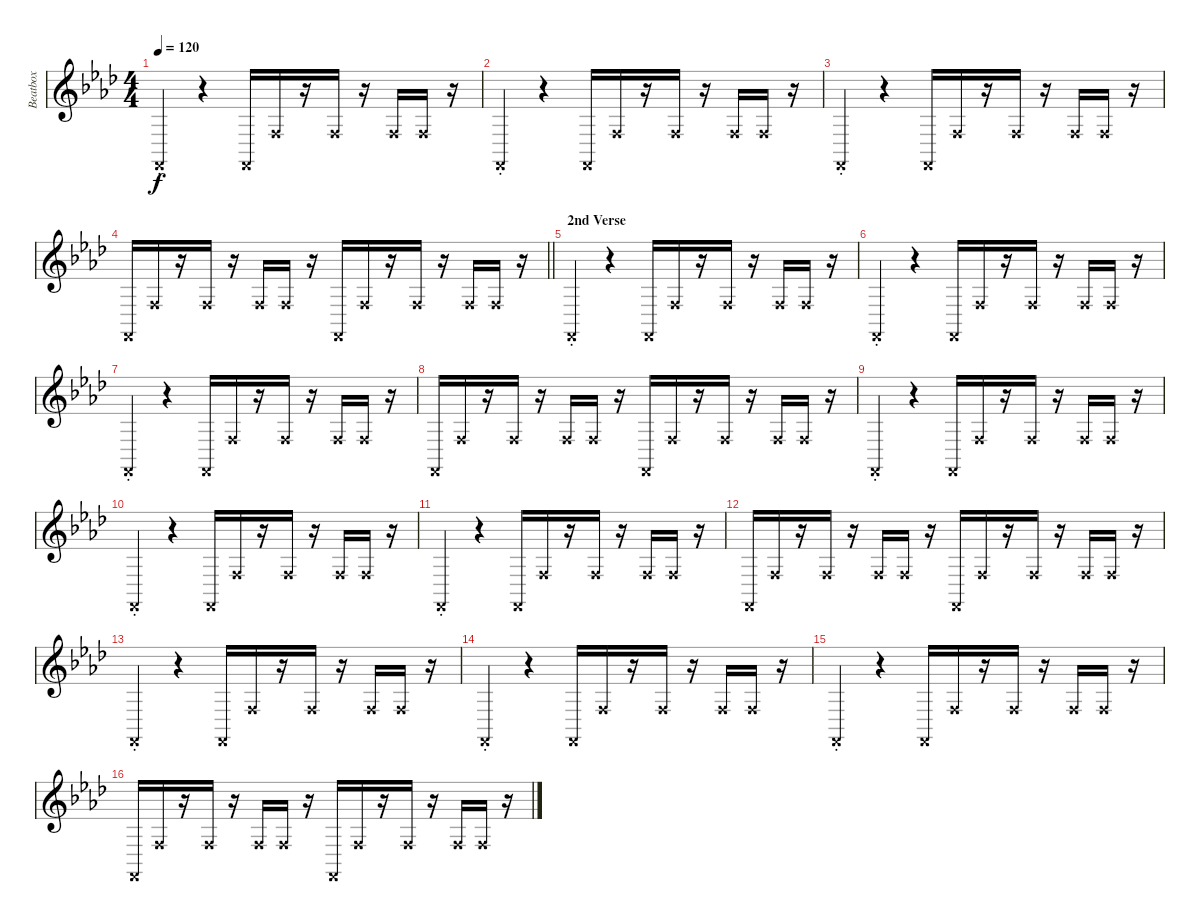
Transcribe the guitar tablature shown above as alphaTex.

\track ("Beatbox" "Beatbox") {instrument timpani}
\staff {score}
\tuning (E4 B3 G3 D3 A2 E2) {hide}
\ts (4 4)
\tempo 120
\clef g2
\ks fminor
1.6{st x}.4{dy f} r.4 1.6{x}.16 3.4{x}.16 r.16 3.4{x}.16 r.16 3.4{x}.16 3.4{x}.16 r.16 |
1.6{st x}.4 r.4 1.6{x}.16 3.4{x}.16 r.16 3.4{x}.16 r.16 3.4{x}.16 3.4{x}.16 r.16 |
1.6{st x}.4 r.4 1.6{x}.16 3.4{x}.16 r.16 3.4{x}.16 r.16 3.4{x}.16 3.4{x}.16 r.16 |
\barLineRight lightlight
1.6{x}.16 3.4{x}.16 r.16 3.4{x}.16 r.16 3.4{x}.16 3.4{x}.16 r.16 1.6{x}.16 3.4{x}.16 r.16 3.4{x}.16 r.16 3.4{x}.16 3.4{x}.16 r.16 |
\section ("" "2nd Verse")
1.6{st x}.4 r.4 1.6{x}.16 3.4{x}.16 r.16 3.4{x}.16 r.16 3.4{x}.16 3.4{x}.16 r.16 |
1.6{st x}.4 r.4 1.6{x}.16 3.4{x}.16 r.16 3.4{x}.16 r.16 3.4{x}.16 3.4{x}.16 r.16 |
1.6{st x}.4 r.4 1.6{x}.16 3.4{x}.16 r.16 3.4{x}.16 r.16 3.4{x}.16 3.4{x}.16 r.16 |
1.6{x}.16 3.4{x}.16 r.16 3.4{x}.16 r.16 3.4{x}.16 3.4{x}.16 r.16 1.6{x}.16 3.4{x}.16 r.16 3.4{x}.16 r.16 3.4{x}.16 3.4{x}.16 r.16 |
1.6{st x}.4 r.4 1.6{x}.16 3.4{x}.16 r.16 3.4{x}.16 r.16 3.4{x}.16 3.4{x}.16 r.16 |
1.6{st x}.4 r.4 1.6{x}.16 3.4{x}.16 r.16 3.4{x}.16 r.16 3.4{x}.16 3.4{x}.16 r.16 |
1.6{st x}.4 r.4 1.6{x}.16 3.4{x}.16 r.16 3.4{x}.16 r.16 3.4{x}.16 3.4{x}.16 r.16 |
1.6{x}.16 3.4{x}.16 r.16 3.4{x}.16 r.16 3.4{x}.16 3.4{x}.16 r.16 1.6{x}.16 3.4{x}.16 r.16 3.4{x}.16 r.16 3.4{x}.16 3.4{x}.16 r.16 |
1.6{st x}.4 r.4 1.6{x}.16 3.4{x}.16 r.16 3.4{x}.16 r.16 3.4{x}.16 3.4{x}.16 r.16 |
1.6{st x}.4 r.4 1.6{x}.16 3.4{x}.16 r.16 3.4{x}.16 r.16 3.4{x}.16 3.4{x}.16 r.16 |
1.6{st x}.4 r.4 1.6{x}.16 3.4{x}.16 r.16 3.4{x}.16 r.16 3.4{x}.16 3.4{x}.16 r.16 |
1.6{x}.16 3.4{x}.16 r.16 3.4{x}.16 r.16 3.4{x}.16 3.4{x}.16 r.16 1.6{x}.16 3.4{x}.16 r.16 3.4{x}.16 r.16 3.4{x}.16 3.4{x}.16 r.16
